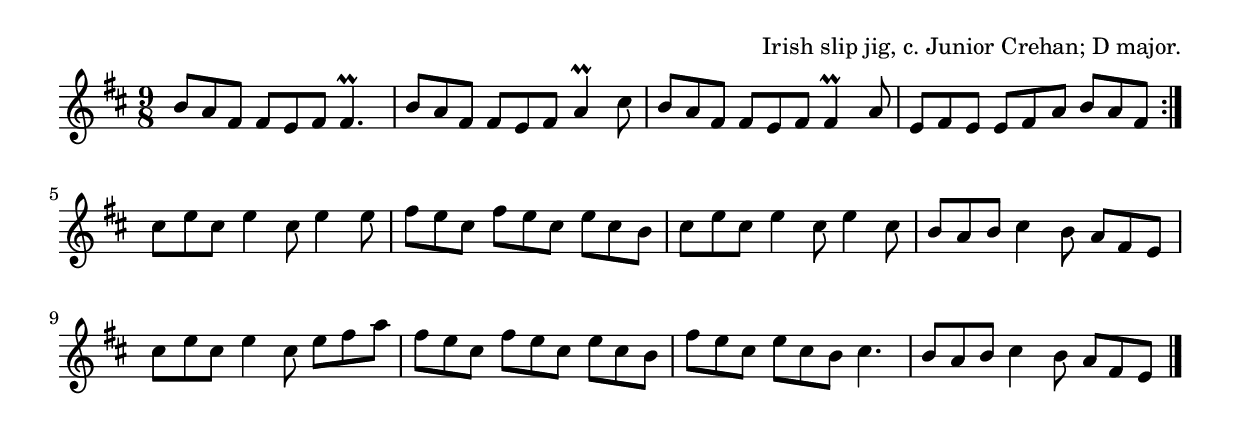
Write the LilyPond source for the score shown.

\version "2.18.2"

\include "util.ly"

\tocItem \markup "I Have A House Of My Own With A Chimney Built On Top Of It"

\score {
  <<
    \relative b' {
      \time 9/8
      \key b \minor

      % A
      \repeat volta 2 {
        b8 a fis fis e fis fis4.\prall |
        b8 a fis fis e fis a4\prall cis8 |
        b8 a fis fis e fis fis4\prall a8 |
        e8 fis e e fis a b a fis |
      }

      % B
      cis'8 e cis e4 cis8 e4 e8 |
      fis8 e cis fis e cis e cis b |
      cis8 e cis e4 cis8 e4 cis8 |
      b8 a b cis4 b8 a fis e |

      cis'8 e cis e4 cis8 e fis a |
      fis8 e cis fis e cis e cis b |
      fis'8 e cis e cis b cis4. |
      b8 a b cis4 b8 a fis e | \bar "|."
    }
  >>

  \header {
    title = "I Have A House Of My Own With A Chimney Built On Top Of It"
    opus = "Irish slip jig, c. Junior Crehan; D major."
  }
  \layout{indent=0}
}

